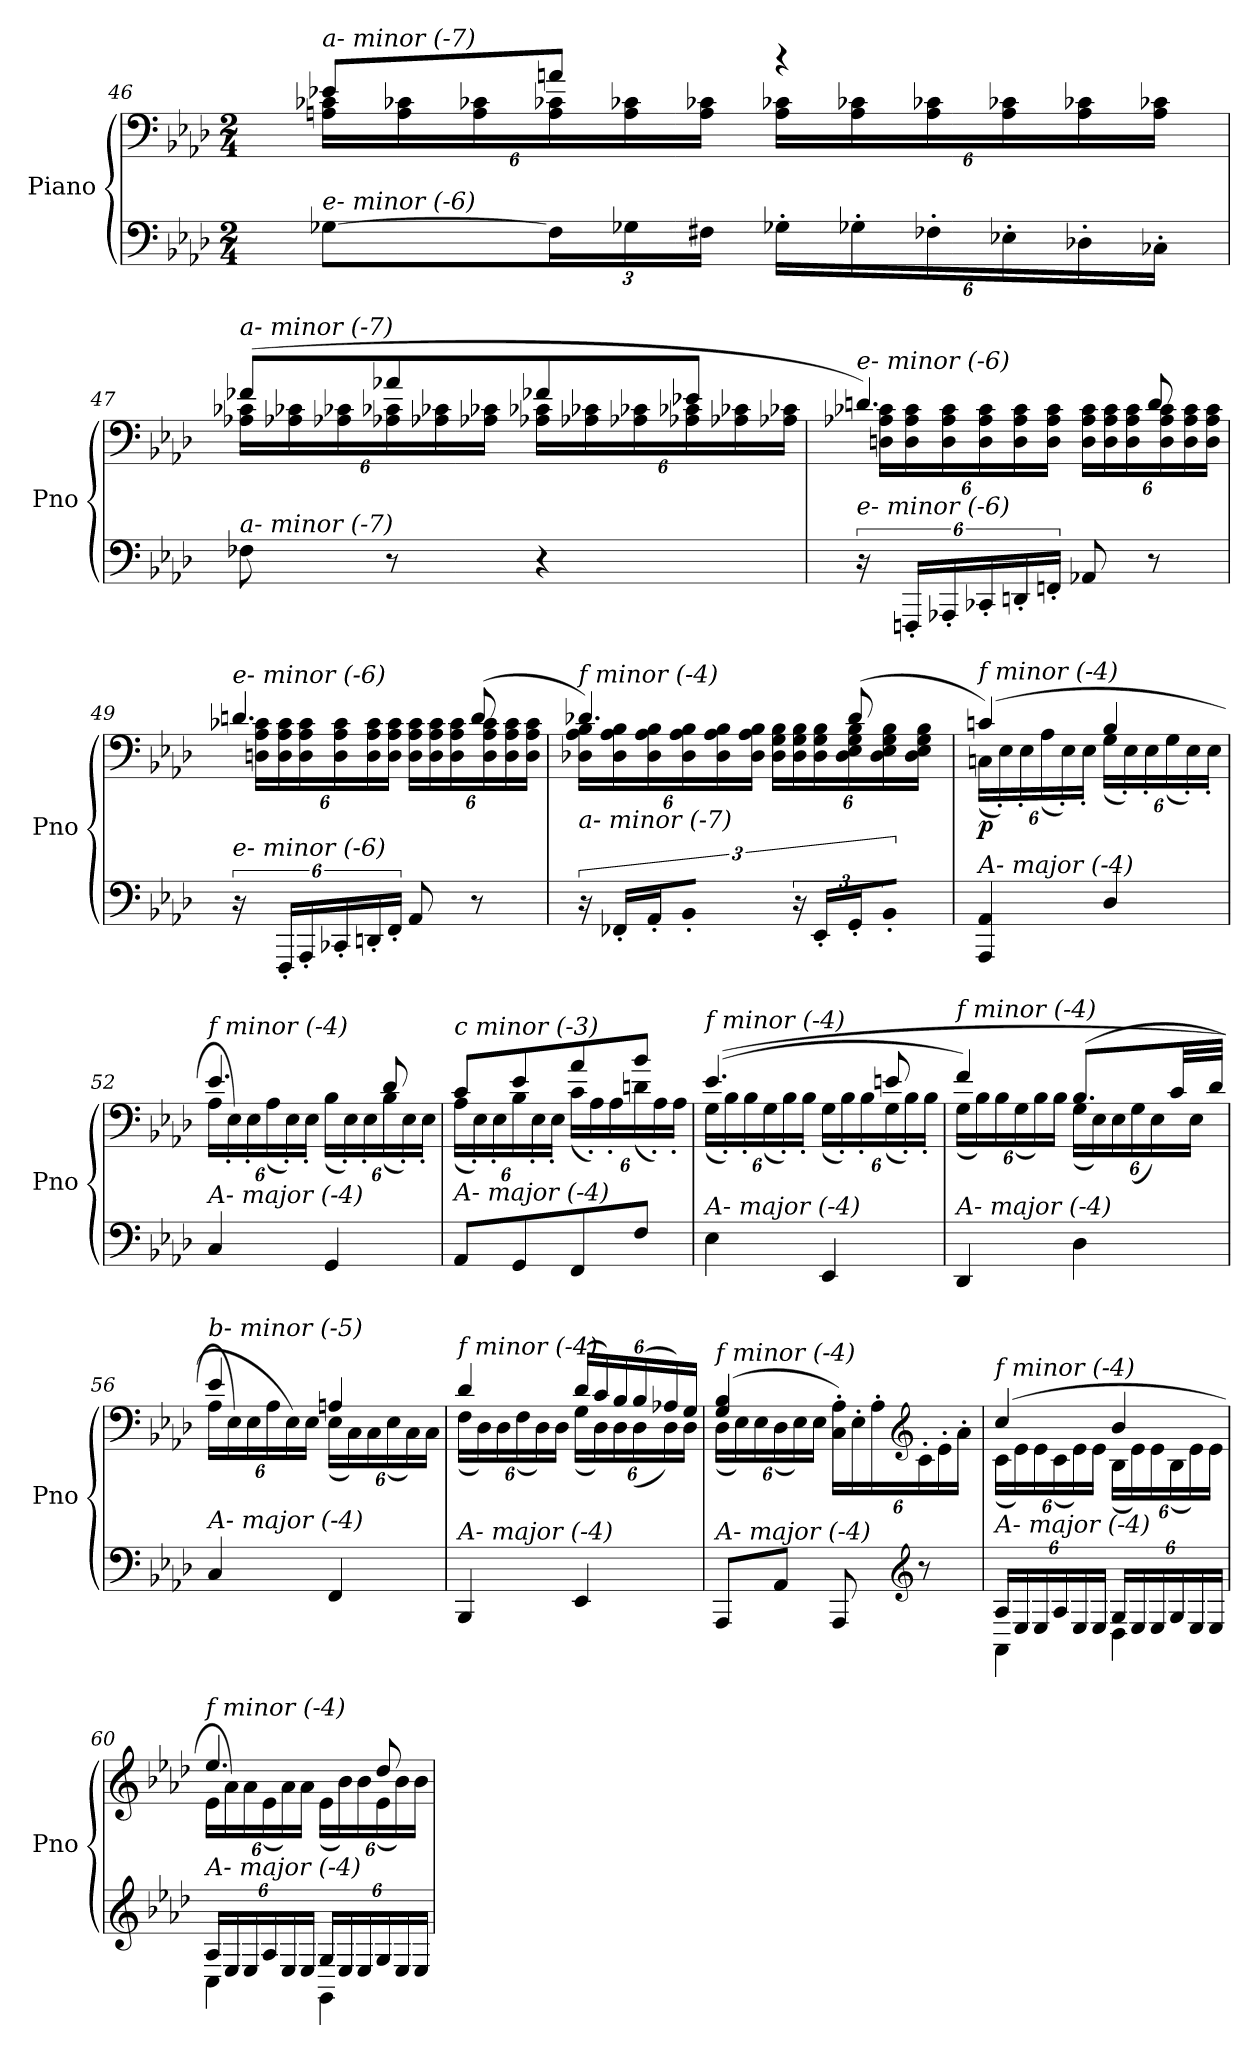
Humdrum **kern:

**kern	**kern	**dynam
*part1	*part1	*part1
*staff2	*staff1	*staff1/2
*I"Piano	*	*
*I'Pno	*	*
!!LO:LB:g=z
*clefF4	*clefF4	*
*k[b-e-a-d-]	*k[b-e-a-d-]	*
*M2/4	*M2/4	*
*	*Xbrackettup	*
=46	=46	=46
*	*^	*
!	!LO:TX:i:t=a- minor (-7)	!	!
!LO:TX:i:t=e- minor (-6)	!	!	!
[8G-Xi\L	24An\ 24c-Xi\LL	8e-Xi/L	.
.	24A\ 24c-Xi\	.	.
.	24A\ 24c-Xi\	.	.
*Xbrackettup	*	*	*
24F#\L]	24A\ 24c-Xi\	8an/J	.
24G-Xi\	24A\ 24c-Xi\	.	.
24F#Xi\JJ	24A\ 24c-Xi\JJ	.	.
24G-X'i\LL	24A\ 24c-Xi\LL	4rdd	.
24G-X'i\	24A\ 24c-Xi\	.	.
24F-X'i\	24A\ 24c-Xi\	.	.
24E-X'i\	24A\ 24c-Xi\	.	.
24D-X'i\	24A\ 24c-Xi\	.	.
24C-X'i\JJ	24A\ 24c-Xi\JJ	.	.
!!LO:PB:g=z	!!
=47	=47	=47	=47
!	!LO:TX:i:t=a- minor (-7)	!	!
!LO:TX:i:t=a- minor (-7)	!	!	!
8F-Xi\	(>8f-Xi/L	24A-Xi\ 24c-Xi\LL	.
.	.	24A-Xi\ 24c-Xi\	.
.	.	24A-Xi\ 24c-Xi\	.
8r	8a-Xi/	24A-Xi\ 24c-Xi\	.
.	.	24A-Xi\ 24c-Xi\	.
.	.	24A-Xi\ 24c-Xi\JJ	.
4r	8f-Xi/	24A-Xi\ 24c-Xi\LL	.
.	.	24A-Xi\ 24c-Xi\	.
.	.	24A-Xi\ 24c-Xi\	.
.	8e-Xi/J	24A-Xi\ 24c-Xi\	.
.	.	24A-Xi\ 24c-Xi\	.
.	.	24A-Xi\ 24c-Xi\JJ	.
=48	=48	=48	=48
*brackettup	*	*	*
!	!LO:TX:i:t=e- minor (-6)	!	!
!LO:TX:i:t=e- minor (-6)	!	!	!
24r	4.dn/)	24Dn\ 24A-X\ 24c-X\LL	.
24FFFn'/LL	.	24D\ 24A-\ 24c-\	.
24AAA-X'/	.	24D\ 24A-\ 24c-\	.
*Xbrackettup	*	*	*
24CC-X'/	.	24D\ 24A-\ 24c-\	.
24DDn'/	.	24D\ 24A-\ 24c-\	.
24FFn'/JJ	.	24D\ 24A-\ 24c-\JJ	.
8AA-X/	.	24D\ 24A-\ 24c-\LL	.
.	.	24D\ 24A-\ 24c-\	.
.	.	24D\ 24A-\ 24c-\	.
8r	8d/	24D\ 24A-\ 24c-\	.
.	.	24D\ 24A-\ 24c-\	.
.	.	24D\ 24A-\ 24c-\JJ	.
!!LO:PB:g=z	!!
=49	=49	=49	=49
*brackettup	*	*	*
!	!LO:TX:i:t=e- minor (-6)	!	!
!LO:TX:i:t=e- minor (-6)	!	!	!
24r	4.dn/	24Dn\ 24A-\ 24c-X\LL	.
24FFF'/LL	.	24D\ 24A-\ 24c-\	.
24AAA-'/	.	24D\ 24A-\ 24c-\	.
*Xbrackettup	*	*	*
24CC-X'/	.	24D\ 24A-\ 24c-\	.
24DDn'/	.	24D\ 24A-\ 24c-\	.
24FF'/JJ	.	24D\ 24A-\ 24c-\JJ	.
8AA-/	.	24D\ 24A-\ 24c-\LL	.
.	.	24D\ 24A-\ 24c-\	.
.	.	24D\ 24A-\ 24c-\	.
8r	(>8d/	24D\ 24A-\ 24c-\	.
.	.	24D\ 24A-\ 24c-\	.
.	.	24D\ 24A-\ 24c-\JJ	.
!!LO:LB:g=z	!!
=50	=50	=50	=50
*brackettup	*	*	*
!	!LO:TX:i:t=f minor (-4)	!	!
!LO:TX:i:t=a- minor (-7)	!	!	!
!	!	!	!LO:DY:b
24r	4.d-X/)	24D-X\ 24A-\ 24B-\LL	other-dynamics
24FF-X'/LL	.	24D-\ 24A-\ 24B-\	.
24AA-'/J	.	24D-\ 24A-\ 24B-\	.
8BB-'/J	.	24D-\ 24A-\ 24B-\	.
.	.	24D-\ 24A-\ 24B-\	.
.	.	24D-\ 24A-\ 24B-\JJ	.
24r	.	24D-\ 24G\ 24B-\LL	.
24EE-'/LL	.	24D-\ 24G\ 24B-\	.
24GG'/J	.	24D-\ 24G\ 24B-\	.
8BB-'/J	(>8d-/	24D-\ 24E-\ 24G\ 24B-\	.
.	.	24D-\ 24E-\ 24G\ 24B-\	.
.	.	24D-\ 24E-\ 24G\ 24B-\JJ	.
=51	=51	=51	=51
!	!LO:TX:i:t=f minor (-4)	!	!
!LO:TX:i:t=A- major (-4)	!	!	!
!	!	!	!LO:DY:b
(<4AAA-/ 4AA-/	(<4cn/)	(<24Cn\LL	p
.	.	24E-'\)	.
.	.	24E-'\	.
.	.	(<24A-\	.
.	.	24E-'\)	.
.	.	24E-'\JJ	.
4D-/	4B-/	(<24G\LL	.
.	.	24E-'\)	.
.	.	24E-'\	.
.	.	(<24G\	.
.	.	24E-'\)	.
.	.	24E-'\JJ	.
=52	=52	=52	=52
!	!LO:TX:i:t=f minor (-4)	!	!
!LO:TX:i:t=A- major (-4)	!	!	!
4C/	4.e-/	24A-\LL	.
.	.	24E-'\)	.
.	.	24E-'\	.
.	.	(<24A-\	.
.	.	24E-'\)	.
.	.	24E-'\JJ	.
4GG/	.	(<24B-\LL	.
.	.	24E-'\)	.
.	.	24E-'\	.
.	8d-/	(<24B-\	.
.	.	24E-'\)	.
.	.	24E-'\JJ	.
!!LO:LB:g=z	!!
=53	=53	=53	=53
!	!LO:TX:i:t=c minor (-3)	!	!
!LO:TX:i:t=A- major (-4)	!	!	!
8AA-/L	8c/L	(<24A-\LL	.
.	.	24E-'\)	.
.	.	24E-'\	.
8GG/	8e-/	24B-\	.
.	.	24E-'\)	.
.	.	24E-'\JJ	.
8FF/	8a-/	(<24c\LL	.
.	.	24A-'\)	.
.	.	24A-'\	.
8F/J	8b-/J	(<24dn\	.
.	.	24A-'\)	.
.	.	24A-'\JJ	.
=54	=54	=54	=54
!	!LO:TX:i:t=f minor (-4)	!	!
!LO:TX:i:t=A- major (-4)	!	!	!
(<4E-\	((>4.e-/	(<24G\LL	.
.	.	24B-'\)	.
.	.	24B-'\	.
.	.	(<24G\	.
.	.	24B-'\)	.
.	.	24B-'\JJ	.
4EE-/	.	(<24G\LL	.
.	.	24B-'\)	.
.	.	24B-'\	.
.	8en/	(<24G\	.
.	.	24B-'\)	.
.	.	24B-'\JJ	.
=55	=55	=55	=55
!	!LO:TX:i:t=f minor (-4)	!	!
!LO:TX:i:t=A- major (-4)	!	!	!
4DD-/	4f/)	(<24G\LL	.
.	.	24B-\)	.
.	.	24B-\	.
.	.	(<24G\	.
.	.	24B-\)	.
.	.	24B-\JJ	.
4D-\	(<8.B-/L	(<24G\LL	.
.	.	24E-\)	.
.	.	24E-\	.
.	.	(<24G\	.
.	.	24E-\)	.
.	32c/LL	.	.
.	.	24E-\JJ	.
.	32d-/JJJ	.	.
!!LO:LB:g=z	!!
=56	=56	=56	=56
!	!LO:TX:i:t=b- minor (-5)	!	!
!LO:TX:i:t=A- major (-4)	!	!	!
4C/	4e-/	24A-\LL	.
.	.	24E-\)	.
.	.	24E-\	.
.	.	24A-\	.
.	.	24E-\)	.
.	.	24E-\JJ	.
4FF/	4An/	(<24E-\LL	.
.	.	24C\)	.
.	.	24C\	.
.	.	(<24E-\	.
.	.	24C\)	.
.	.	24C\JJ	.
=57	=57	=57	=57
!	!LO:TX:i:t=f minor (-4)	!	!
!LO:TX:i:t=A- major (-4)	!	!	!
4BBB-/	(4d-/	(<24F\LL	.
.	.	24D-\)	.
.	.	24D-\	.
.	.	(<24F\	.
.	.	24D-\)	.
.	.	24D-\JJ	.
4EE-/	(>24d-/LL	(<24G\LL	.
.	24c/)	24D-\)	.
.	24B-/	24D-\	.
.	(>24B-/	(<24D-\	.
.	24A-X/)	24D-\)	.
.	24G/JJ	24D-\JJ	.
=58	=58	=58	=58
*^	*	*	*
!	!	!LO:TX:i:t=f minor (-4)	!	!
!LO:TX:i:t=A- major (-4)	!	!	!	!
4ryy	8AAA-/L	(>4G/ 4B-/	(<24D-\LL	.
.	.	.	24E-\)	.
.	.	.	24E-\	.
.	8AA-/J	.	(<24D-\	.
.	.	.	24E-\)	.
.	.	.	24E-\JJ	.
4ryy	8AAA-/	24C\' 24A-\'LL)	4ryy	.
.	.	24E-'\	.	.
.	.	24A-'\	.	.
*clefG2	*	*clefG2	*	*
.	8r	24c'\	.	.
.	.	24e-'\	.	.
.	.	24a-'\JJ	.	.
!!LO:LB:g=z	!!
=59	=59	=59	=59	=59
*Xbrackettup	*	*	*	*
!	!	!LO:TX:i:t=f minor (-4)	!	!
!LO:TX:i:t=A- major (-4)	!	!	!	!
24A-/LL	4AA-\	(<4cc/	(<24c\LL	.
24E-/	.	.	24e-\)	.
24E-/	.	.	24e-\	.
24A-/	.	.	(<24c\	.
24E-/	.	.	24e-\)	.
24E-/JJ	.	.	24e-\JJ	.
24G/LL	4D-\	4b-/	(<24B-\LL	.
24E-/	.	.	24e-\)	.
24E-/	.	.	24e-\	.
24G/	.	.	(<24B-\	.
24E-/	.	.	24e-\)	.
24E-/JJ	.	.	24e-\JJ	.
=60	=60	=60	=60	=60
!	!	!LO:TX:i:t=f minor (-4)	!	!
!LO:TX:i:t=A- major (-4)	!	!	!	!
24A-/LL	4C\	4.ee-/	24e-\LL	.
24E-/	.	.	24a-\)	.
24E-/	.	.	24a-\	.
24A-/	.	.	(<24e-\	.
24E-/	.	.	24a-\)	.
24E-/JJ	.	.	24a-\JJ	.
24G/LL	4GG\	.	(<24e-\LL	.
24E-/	.	.	24b-\)	.
24E-/	.	.	24b-\	.
24G/	.	8dd-/	(<24e-\	.
24E-/	.	.	24b-\)	.
24E-/JJ	.	.	24b-\JJ	.
*v	*v	*	*	*
*	*v	*v	*
=	=	=
*-	*-	*-
